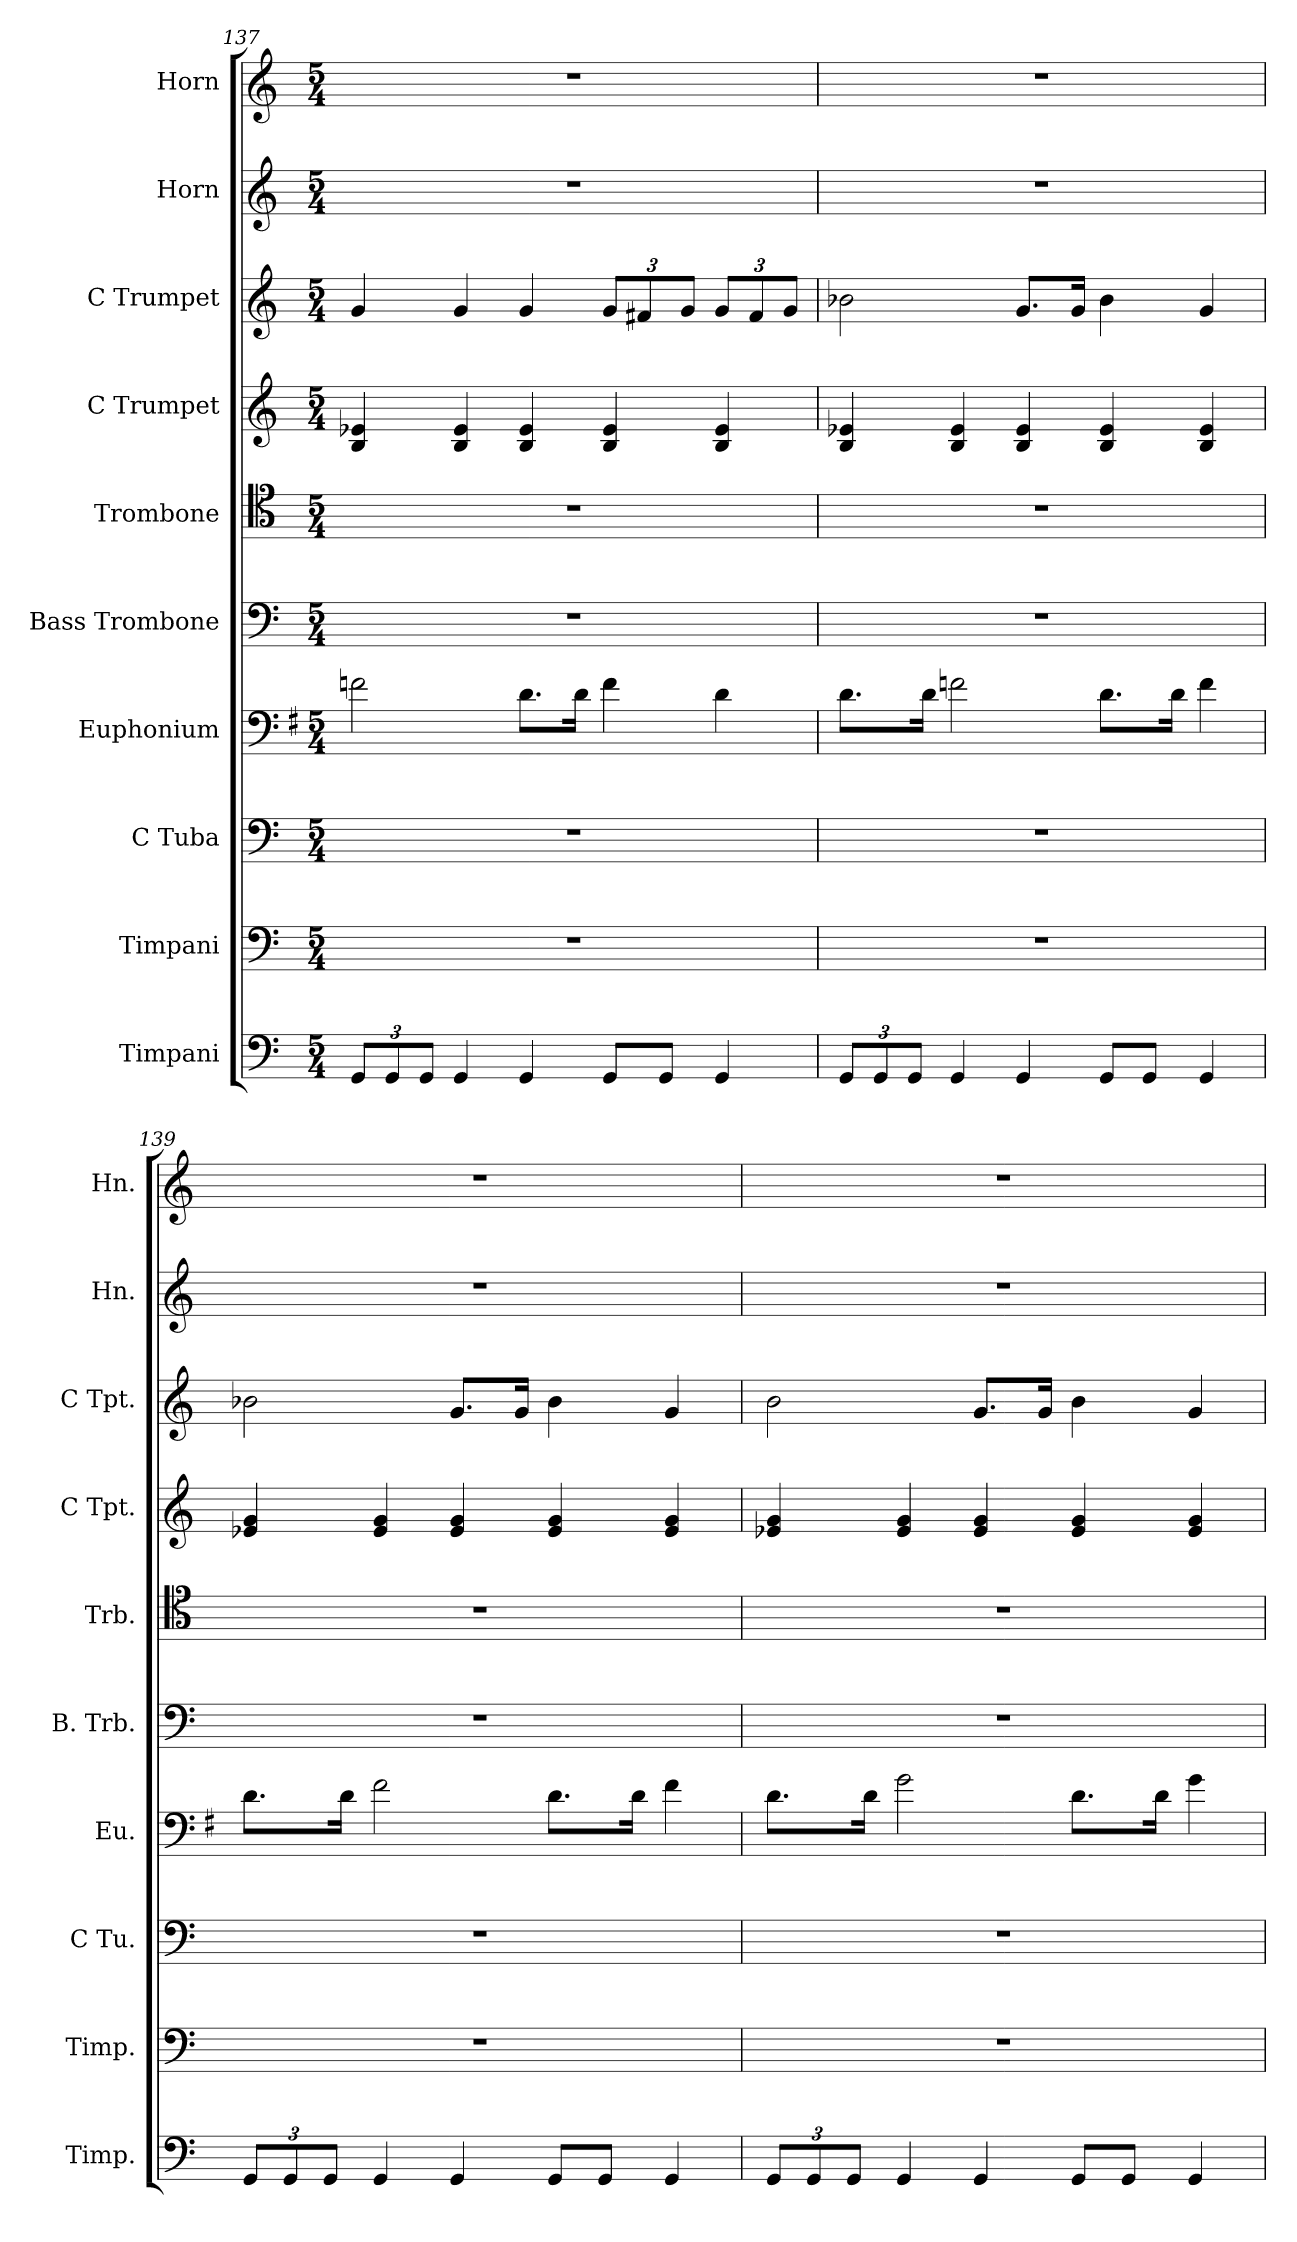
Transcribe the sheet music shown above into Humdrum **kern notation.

**kern	**kern	**kern	**kern	**kern	**kern	**kern	**kern	**kern	**kern
*part10	*part9	*part8	*part7	*part6	*part5	*part4	*part3	*part2	*part1
*staff10	*staff9	*staff8	*staff7	*staff6	*staff5	*staff4	*staff3	*staff2	*staff1
*I"Timpani	*I"Timpani	*I"C Tuba	*I"Euphonium	*I"Bass Trombone	*I"Trombone	*I"C Trumpet	*I"C Trumpet	*I"Horn	*I"Horn
*I'Timp.	*I'Timp.	*I'C Tu.	*I'Eu.	*I'B. Trb.	*I'Trb.	*I'C Tpt.	*I'C Tpt.	*I'Hn.	*I'Hn.
!!LO:PB:g=z
*clefF4	*clefF4	*clefF4	*clefF4	*clefF4	*clefC4	*clefG2	*clefG2	*clefG2	*clefG2
*	*	*	*ITrd4c7	*	*	*	*	*ITrd4c7	*ITrd4c7
*k[]	*k[]	*k[]	*k[]	*k[]	*k[]	*k[]	*k[]	*k[b-]	*k[b-]
*C:	*C:	*C:	*C:	*C:	*C:	*C:	*C:	*F:	*F:
*M5/4	*M5/4	*M5/4	*M5/4	*M5/4	*M5/4	*M5/4	*M5/4	*M5/4	*M5/4
*Xbrackettup	*	*	*	*	*	*	*	*	*
=137	=137	=137	=137	=137	=137	=137	=137	=137	=137
12GG/L	4%5r	4%5r	2B-X\	4%5r	4%5r	4B/ 4e-X/	4g/	4%5r	4%5r
12GG/	.	.	.	.	.	.	.	.	.
12GG/J	.	.	.	.	.	.	.	.	.
4GG/	.	.	.	.	.	4B/ 4e-/	4g/	.	.
4GG/	.	.	8.G\L	.	.	4B/ 4e-/	4g/	.	.
.	.	.	16G\Jk	.	.	.	.	.	.
*	*	*	*	*	*	*	*Xbrackettup	*	*
8GG/L	.	.	4B-\	.	.	4B/ 4e-/	12g/L	.	.
.	.	.	.	.	.	.	12f#X/	.	.
8GG/J	.	.	.	.	.	.	.	.	.
.	.	.	.	.	.	.	12g/J	.	.
4GG/	.	.	4G\	.	.	4B/ 4e-/	12g/L	.	.
.	.	.	.	.	.	.	12f#/	.	.
.	.	.	.	.	.	.	12g/J	.	.
=138	=138	=138	=138	=138	=138	=138	=138	=138	=138
12GG/L	4%5r	4%5r	8.G\L	4%5r	4%5r	4B/ 4e-X/	2b-X\	4%5r	4%5r
12GG/	.	.	.	.	.	.	.	.	.
12GG/J	.	.	.	.	.	.	.	.	.
.	.	.	16G\Jk	.	.	.	.	.	.
4GG/	.	.	2B-X\	.	.	4B/ 4e-/	.	.	.
4GG/	.	.	.	.	.	4B/ 4e-/	8.g/L	.	.
.	.	.	.	.	.	.	16g/Jk	.	.
8GG/L	.	.	8.G\L	.	.	4B/ 4e-/	4b-\	.	.
8GG/J	.	.	.	.	.	.	.	.	.
.	.	.	16G\Jk	.	.	.	.	.	.
4GG/	.	.	4B-\	.	.	4B/ 4e-/	4g/	.	.
=139	=139	=139	=139	=139	=139	=139	=139	=139	=139
12GG/L	4%5r	4%5r	8.G\L	4%5r	4%5r	4e-X/ 4g/	2b-X\	4%5r	4%5r
12GG/	.	.	.	.	.	.	.	.	.
12GG/J	.	.	.	.	.	.	.	.	.
.	.	.	16G\Jk	.	.	.	.	.	.
4GG/	.	.	2B\	.	.	4e-/ 4g/	.	.	.
4GG/	.	.	.	.	.	4e-/ 4g/	8.g/L	.	.
.	.	.	.	.	.	.	16g/Jk	.	.
8GG/L	.	.	8.G\L	.	.	4e-/ 4g/	4b-\	.	.
8GG/J	.	.	.	.	.	.	.	.	.
.	.	.	16G\Jk	.	.	.	.	.	.
4GG/	.	.	4B\	.	.	4e-/ 4g/	4g/	.	.
!!LO:PB:g=z
=140	=140	=140	=140	=140	=140	=140	=140	=140	=140
12GG/L	4%5r	4%5r	8.G\L	4%5r	4%5r	4e-X/ 4g/	2b\	4%5r	4%5r
12GG/	.	.	.	.	.	.	.	.	.
12GG/J	.	.	.	.	.	.	.	.	.
.	.	.	16G\Jk	.	.	.	.	.	.
4GG/	.	.	2c\	.	.	4e-/ 4g/	.	.	.
4GG/	.	.	.	.	.	4e-/ 4g/	8.g/L	.	.
.	.	.	.	.	.	.	16g/Jk	.	.
8GG/L	.	.	8.G\L	.	.	4e-/ 4g/	4b\	.	.
8GG/J	.	.	.	.	.	.	.	.	.
.	.	.	16G\Jk	.	.	.	.	.	.
4GG/	.	.	4c\	.	.	4e-/ 4g/	4g/	.	.
=	=	=	=	=	=	=	=	=	=
*-	*-	*-	*-	*-	*-	*-	*-	*-	*-
